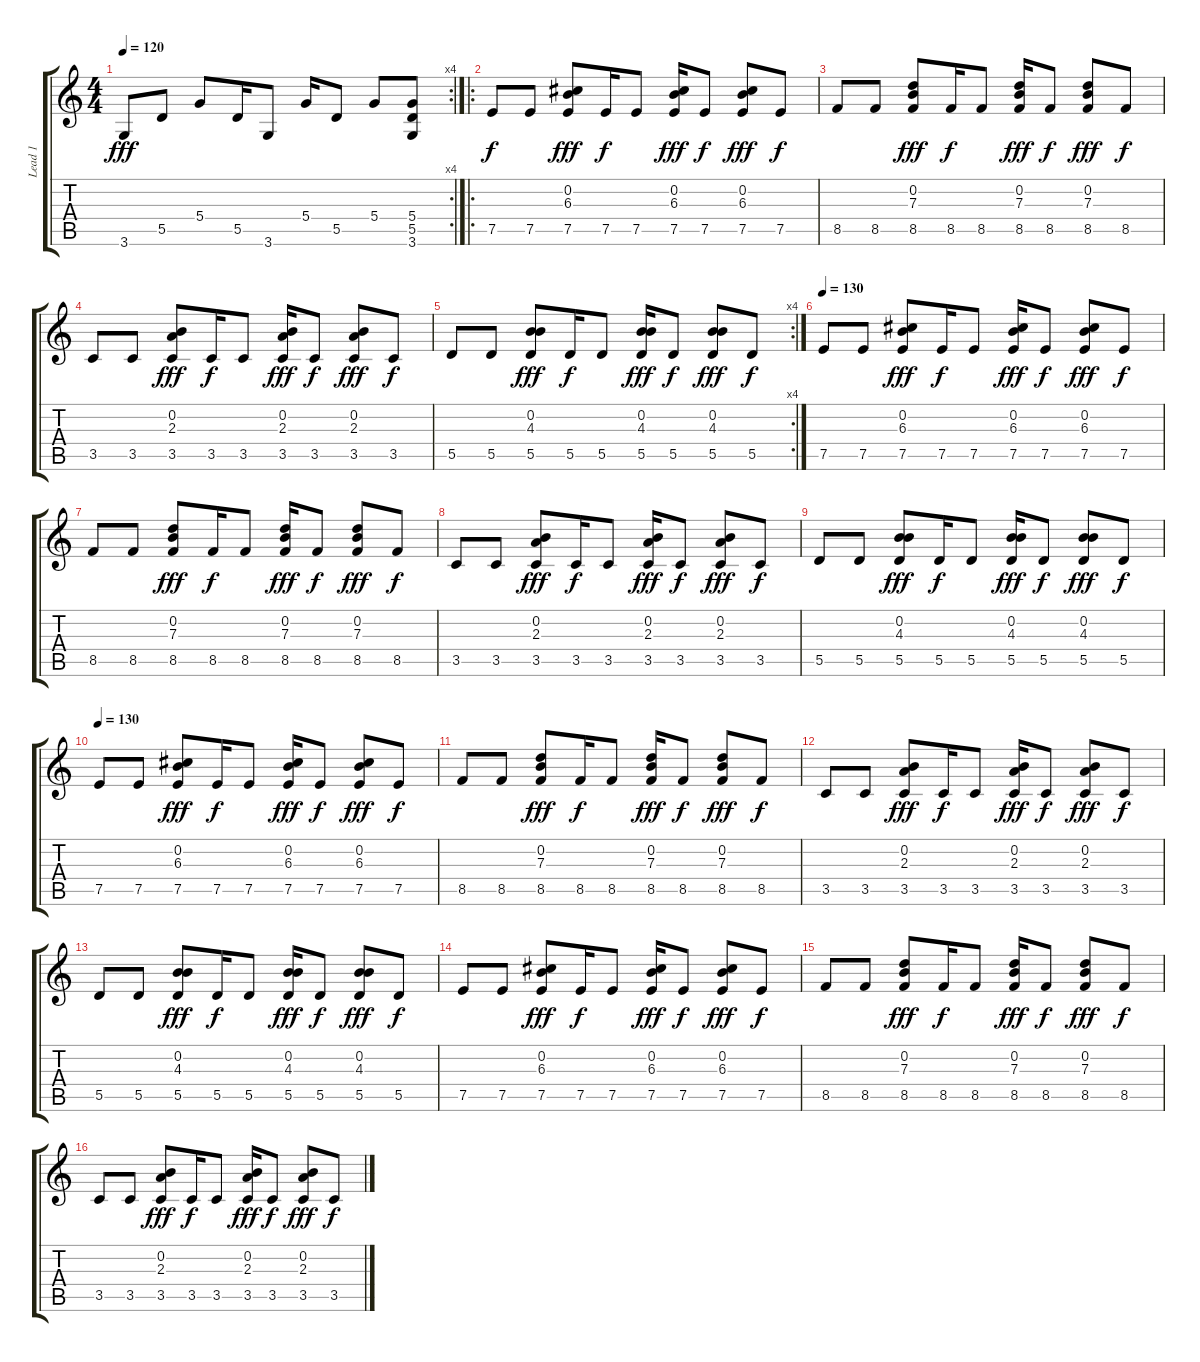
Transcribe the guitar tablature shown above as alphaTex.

\track ("Lead 1" "Lead 1") {instrument distortionguitar}
\staff {score tabs}
\tuning (E4 B3 G3 D3 A2 E2) {hide}
\rc 4
\ts (4 4)
\tempo 120
\clef g2
\ks c
3.6.8{dy fff} 5.5.8 5.4.8 5.5.16 3.6.8 5.4.16 5.5.8 5.4.8 (5.4 5.5 3.6).8 |
\ro
7.5.8{dy f volume 15 balance 8 instrument distortionguitar} 7.5.8 (0.2 6.3 7.5).8{dy fff} 7.5.16{dy f} 7.5.8 (0.2 6.3 7.5).16{dy fff} 7.5.8{dy f} (0.2 6.3 7.5).8{dy fff} 7.5.8{dy f} |
8.5.8 8.5.8 (0.2 7.3 8.5).8{dy fff} 8.5.16{dy f} 8.5.8 (0.2 7.3 8.5).16{dy fff} 8.5.8{dy f} (0.2 7.3 8.5).8{dy fff} 8.5.8{dy f} |
3.5.8 3.5.8 (0.2 2.3 3.5).8{dy fff} 3.5.16{dy f} 3.5.8 (0.2 2.3 3.5).16{dy fff} 3.5.8{dy f} (0.2 2.3 3.5).8{dy fff} 3.5.8{dy f} |
\rc 4
5.5.8 5.5.8 (0.2 4.3 5.5).8{dy fff} 5.5.16{dy f} 5.5.8 (0.2 4.3 5.5).16{dy fff} 5.5.8{dy f} (0.2 4.3 5.5).8{dy fff} 5.5.8{dy f} |
\tempo 130
7.5.8{volume 15 balance 8 instrument distortionguitar} 7.5.8 (0.2 6.3 7.5).8{dy fff} 7.5.16{dy f} 7.5.8 (0.2 6.3 7.5).16{dy fff} 7.5.8{dy f} (0.2 6.3 7.5).8{dy fff} 7.5.8{dy f} |
8.5.8 8.5.8 (0.2 7.3 8.5).8{dy fff} 8.5.16{dy f} 8.5.8 (0.2 7.3 8.5).16{dy fff} 8.5.8{dy f} (0.2 7.3 8.5).8{dy fff} 8.5.8{dy f} |
3.5.8 3.5.8 (0.2 2.3 3.5).8{dy fff} 3.5.16{dy f} 3.5.8 (0.2 2.3 3.5).16{dy fff} 3.5.8{dy f} (0.2 2.3 3.5).8{dy fff} 3.5.8{dy f} |
5.5.8 5.5.8 (0.2 4.3 5.5).8{dy fff} 5.5.16{dy f} 5.5.8 (0.2 4.3 5.5).16{dy fff} 5.5.8{dy f} (0.2 4.3 5.5).8{dy fff} 5.5.8{dy f} |
\tempo 130
7.5.8{volume 15 balance 8 instrument distortionguitar} 7.5.8 (0.2 6.3 7.5).8{dy fff} 7.5.16{dy f} 7.5.8 (0.2 6.3 7.5).16{dy fff} 7.5.8{dy f} (0.2 6.3 7.5).8{dy fff} 7.5.8{dy f} |
8.5.8 8.5.8 (0.2 7.3 8.5).8{dy fff} 8.5.16{dy f} 8.5.8 (0.2 7.3 8.5).16{dy fff} 8.5.8{dy f} (0.2 7.3 8.5).8{dy fff} 8.5.8{dy f} |
3.5.8 3.5.8 (0.2 2.3 3.5).8{dy fff} 3.5.16{dy f} 3.5.8 (0.2 2.3 3.5).16{dy fff} 3.5.8{dy f} (0.2 2.3 3.5).8{dy fff} 3.5.8{dy f} |
5.5.8 5.5.8 (0.2 4.3 5.5).8{dy fff} 5.5.16{dy f} 5.5.8 (0.2 4.3 5.5).16{dy fff} 5.5.8{dy f} (0.2 4.3 5.5).8{dy fff} 5.5.8{dy f} |
7.5.8{volume 15 balance 8 instrument distortionguitar} 7.5.8 (0.2 6.3 7.5).8{dy fff} 7.5.16{dy f} 7.5.8 (0.2 6.3 7.5).16{dy fff} 7.5.8{dy f} (0.2 6.3 7.5).8{dy fff} 7.5.8{dy f} |
8.5.8 8.5.8 (0.2 7.3 8.5).8{dy fff} 8.5.16{dy f} 8.5.8 (0.2 7.3 8.5).16{dy fff} 8.5.8{dy f} (0.2 7.3 8.5).8{dy fff} 8.5.8{dy f} |
3.5.8 3.5.8 (0.2 2.3 3.5).8{dy fff} 3.5.16{dy f} 3.5.8 (0.2 2.3 3.5).16{dy fff} 3.5.8{dy f} (0.2 2.3 3.5).8{dy fff} 3.5.8{dy f}
